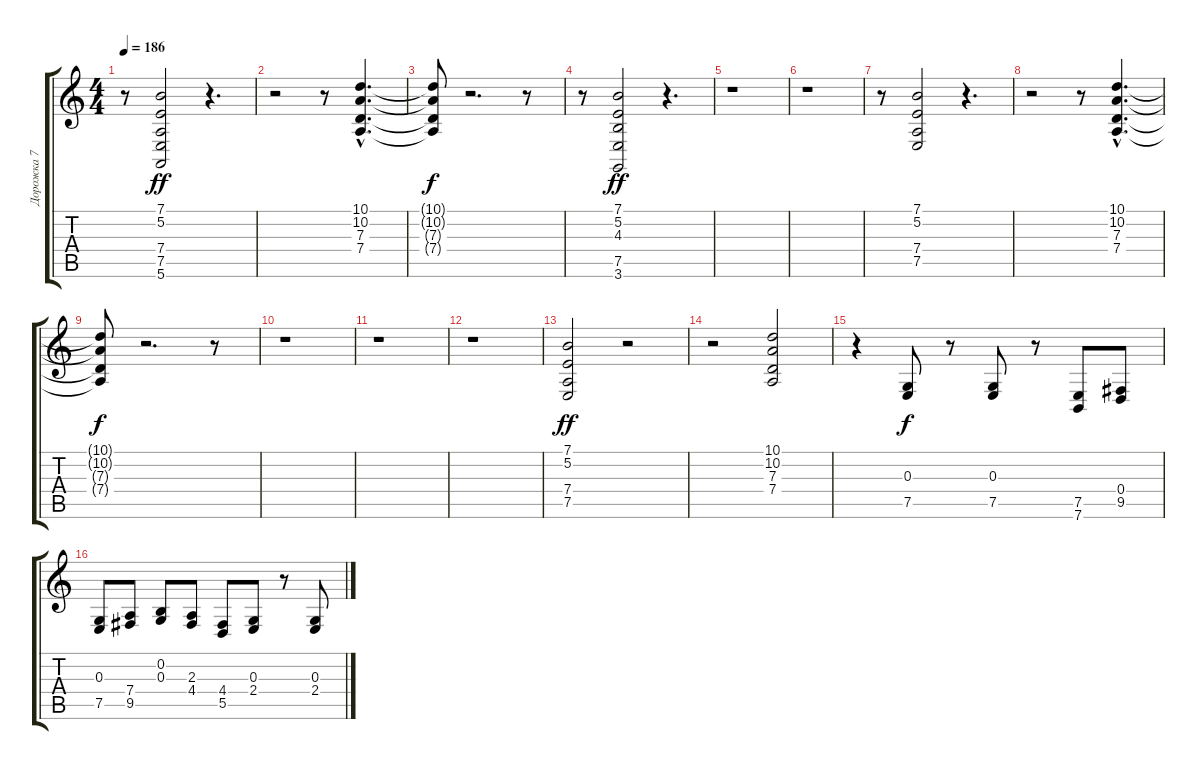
\track ("Дорожка 7" "Дорожка 7") {instrument acousticgrandpiano}
\staff {score tabs}
\tuning (E4 B3 G3 D3 A2 E2) {hide}
\ts (4 4)
\tempo 186
\clef g2
\ks c
r.8{dy ff} (7.1 5.2 7.4 7.5 5.6).2 r.4{d} |
r.2 r.8 (10.1{hac} 10.2{hac} 7.3{hac} 7.4{hac}).4{d} |
(10.1{t} 10.2{t} 7.3{t} 7.4{t}).8{dy f} r.2{d} r.8 |
r.8 (7.1 5.2 4.3 7.5 3.6).2{dy ff} r.4{d} |
r.1 |
r.1 |
r.8 (7.1 5.2 7.4 7.5).2 r.4{d} |
r.2 r.8 (10.1{hac} 10.2{hac} 7.3{hac} 7.4{hac}).4{d} |
(10.1{t} 10.2{t} 7.3{t} 7.4{t}).8{dy f} r.2{d} r.8 |
r.1 |
r.1 |
r.1 |
(7.1 5.2 7.4 7.5).2{dy ff} r.2 |
r.2 (10.1 10.2 7.3 7.4).2 |
r.4 (0.3 7.5).8{dy f} r.8 (0.3 7.5).8 r.8 (7.5 7.6).8 (0.4 9.5).8 |
(0.3 7.5).8 (7.4 9.5).8 (0.2 0.3).8 (2.3 4.4).8 (4.4 5.5).8 (0.3 2.4).8 r.8 (0.3 2.4).8
